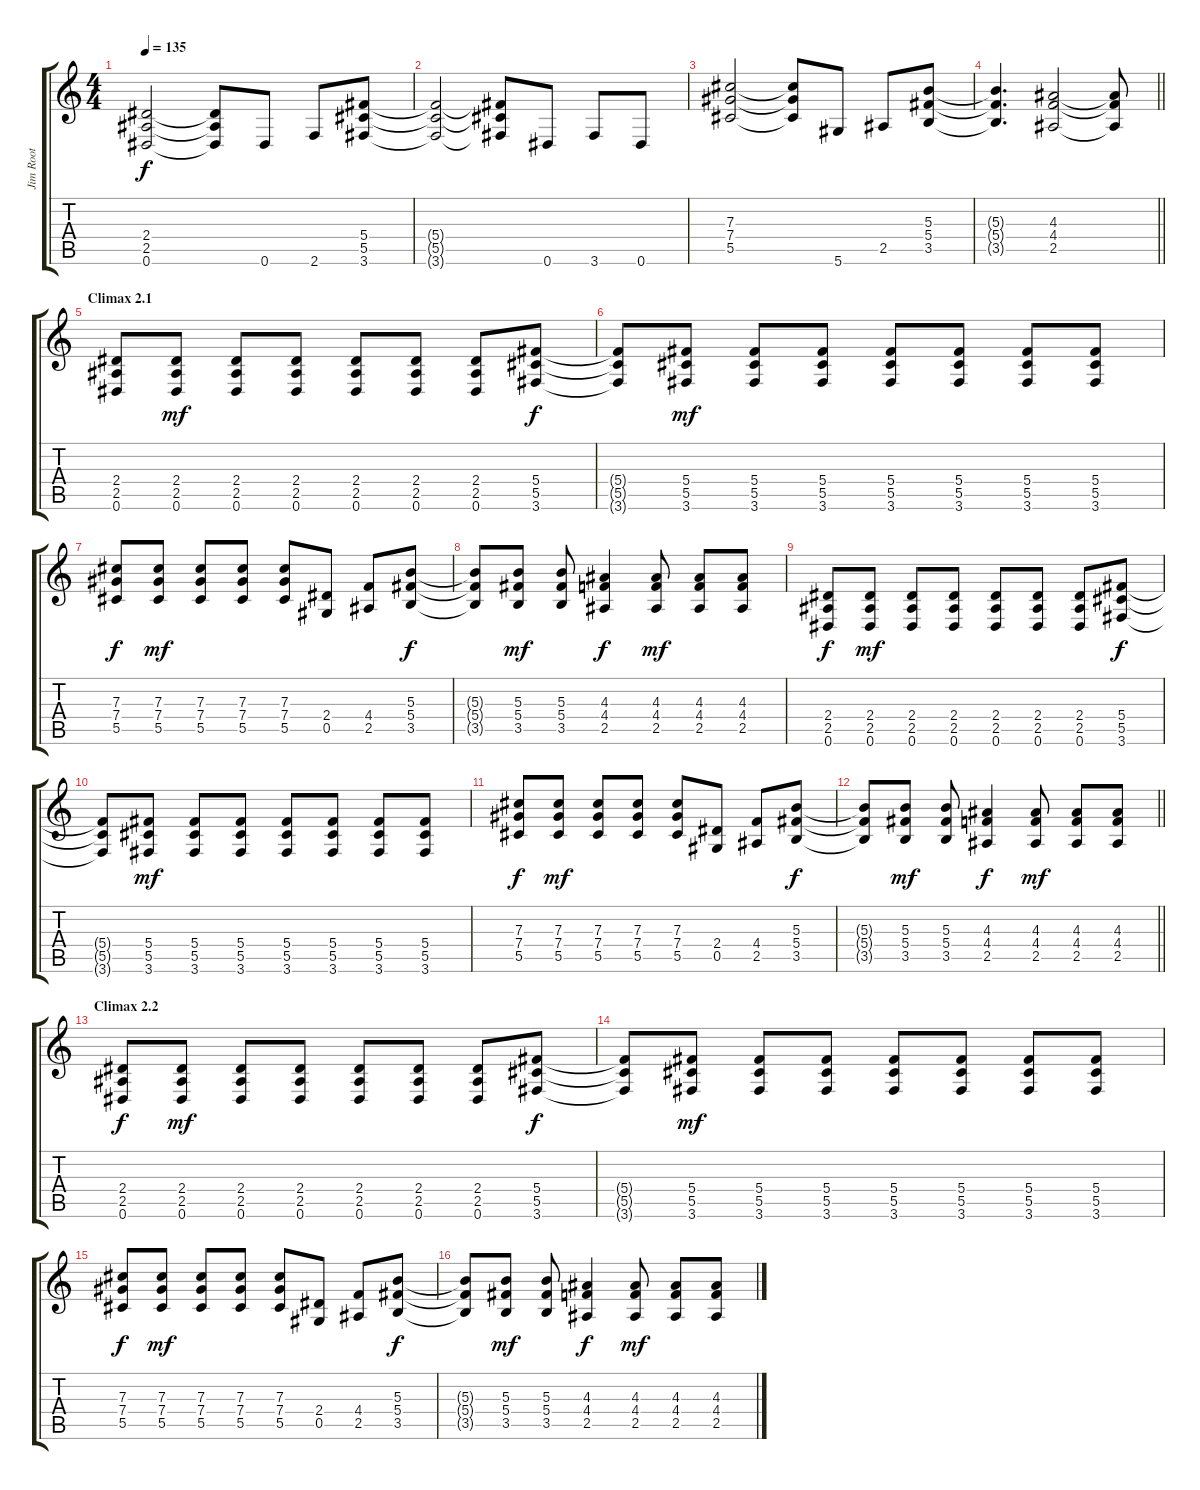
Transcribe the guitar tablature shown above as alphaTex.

\track ("Jim Root" "Jim Root") {instrument distortionguitar}
\staff {score tabs}
\tuning (Eb4 Bb3 Gb3 Db3 Ab2 Eb2) {hide}
\ts (4 4)
\tempo 135
\clef g2
\ks c
(2.4 2.5 0.6).2{dy f} (2.4{t} 2.5{t} 0.6{t}).8 0.6.8 2.6.8 (5.4 5.5 3.6).8 |
(5.4{t} 5.5{t} 3.6{t}).2 (5.4{t} 5.5{t} 3.6{t}).8 0.6.8 3.6.8 0.6.8 |
(7.3 7.4 5.5).2 (7.3{t} 7.4{t} 5.5{t}).8 5.6.8 2.5.8 (5.3 5.4 3.5).8 |
\barLineRight lightlight
(5.3{t} 5.4{t} 3.5{t}).4{d} (4.3 4.4 2.5).2 (4.3{t} 4.4{t} 2.5{t}).8 |
\section ("" "Climax 2.1")
(2.4 2.5 0.6).8 (2.4 2.5 0.6).8{dy mf} (2.4 2.5 0.6).8 (2.4 2.5 0.6).8 (2.4 2.5 0.6).8 (2.4 2.5 0.6).8 (2.4 2.5 0.6).8 (5.4 5.5 3.6).8{dy f} |
(5.4{t} 5.5{t} 3.6{t}).8 (5.4 5.5 3.6).8{dy mf} (5.4 5.5 3.6).8 (5.4 5.5 3.6).8 (5.4 5.5 3.6).8 (5.4 5.5 3.6).8 (5.4 5.5 3.6).8 (5.4 5.5 3.6).8 |
(7.3 7.4 5.5).8{dy f} (7.3 7.4 5.5).8{dy mf} (7.3 7.4 5.5).8 (7.3 7.4 5.5).8 (7.3 7.4 5.5).8 (2.4 0.5).8 (4.4 2.5).8 (5.3 5.4 3.5).8{dy f} |
(5.3{t} 5.4{t} 3.5{t}).8 (5.3 5.4 3.5).8{dy mf} (5.3 5.4 3.5).8 (4.3 4.4 2.5).4{dy f} (4.3 4.4 2.5).8{dy mf} (4.3 4.4 2.5).8 (4.3 4.4 2.5).8 |
(2.4 2.5 0.6).8{dy f} (2.4 2.5 0.6).8{dy mf} (2.4 2.5 0.6).8 (2.4 2.5 0.6).8 (2.4 2.5 0.6).8 (2.4 2.5 0.6).8 (2.4 2.5 0.6).8 (5.4 5.5 3.6).8{dy f} |
(5.4{t} 5.5{t} 3.6{t}).8 (5.4 5.5 3.6).8{dy mf} (5.4 5.5 3.6).8 (5.4 5.5 3.6).8 (5.4 5.5 3.6).8 (5.4 5.5 3.6).8 (5.4 5.5 3.6).8 (5.4 5.5 3.6).8 |
(7.3 7.4 5.5).8{dy f} (7.3 7.4 5.5).8{dy mf} (7.3 7.4 5.5).8 (7.3 7.4 5.5).8 (7.3 7.4 5.5).8 (2.4 0.5).8 (4.4 2.5).8 (5.3 5.4 3.5).8{dy f} |
\barLineRight lightlight
(5.3{t} 5.4{t} 3.5{t}).8 (5.3 5.4 3.5).8{dy mf} (5.3 5.4 3.5).8 (4.3 4.4 2.5).4{dy f} (4.3 4.4 2.5).8{dy mf} (4.3 4.4 2.5).8 (4.3 4.4 2.5).8 |
\section ("" "Climax 2.2")
(2.4 2.5 0.6).8{dy f} (2.4 2.5 0.6).8{dy mf} (2.4 2.5 0.6).8 (2.4 2.5 0.6).8 (2.4 2.5 0.6).8 (2.4 2.5 0.6).8 (2.4 2.5 0.6).8 (5.4 5.5 3.6).8{dy f} |
(5.4{t} 5.5{t} 3.6{t}).8 (5.4 5.5 3.6).8{dy mf} (5.4 5.5 3.6).8 (5.4 5.5 3.6).8 (5.4 5.5 3.6).8 (5.4 5.5 3.6).8 (5.4 5.5 3.6).8 (5.4 5.5 3.6).8 |
(7.3 7.4 5.5).8{dy f} (7.3 7.4 5.5).8{dy mf} (7.3 7.4 5.5).8 (7.3 7.4 5.5).8 (7.3 7.4 5.5).8 (2.4 0.5).8 (4.4 2.5).8 (5.3 5.4 3.5).8{dy f} |
(5.3{t} 5.4{t} 3.5{t}).8 (5.3 5.4 3.5).8{dy mf} (5.3 5.4 3.5).8 (4.3 4.4 2.5).4{dy f} (4.3 4.4 2.5).8{dy mf} (4.3 4.4 2.5).8 (4.3 4.4 2.5).8
